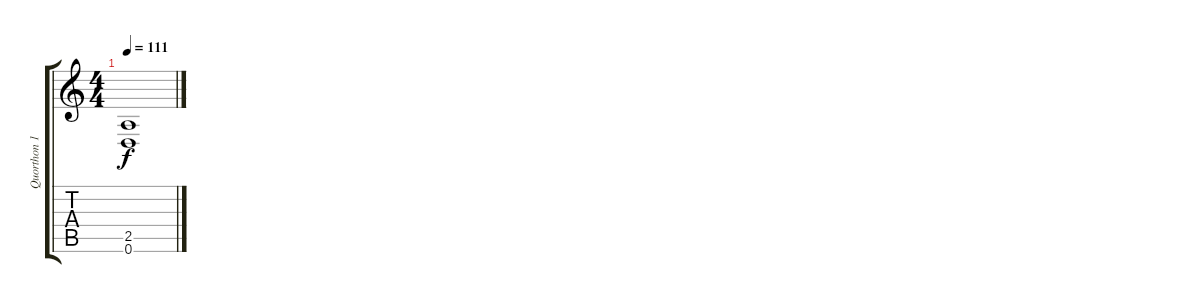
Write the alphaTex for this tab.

\track ("Quorthon 1" "Quorthon 1") {instrument distortionguitar}
\staff {score tabs}
\tuning (D4 A3 F3 C3 G2 D2) {hide}
\ts (4 4)
\tempo 111
\clef g2
\ks c
(2.5{t} 0.6{t}).1{dy f}
